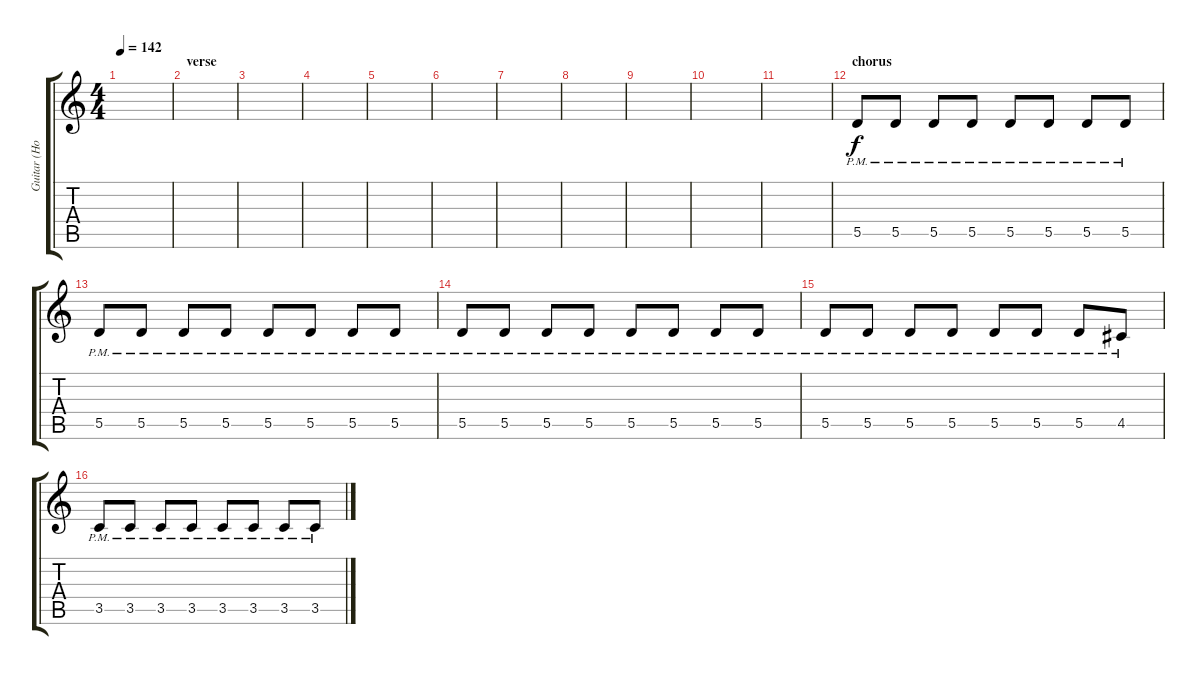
\track ("Guitar (Hodgson)" "Guitar (Ho") {instrument electricguitarmuted}
\staff {score tabs}
\tuning (E4 B3 G3 D3 A2 E2) {hide}
\ts (4 4)
\tempo 142
\clef g2
\ks c
|
\section ("" "verse")
|
|
|
|
|
|
|
|
|
|
\section ("" "chorus")
5.5{pm}.8 5.5{pm}.8 5.5{pm}.8 5.5{pm}.8 5.5{pm}.8 5.5{pm}.8 5.5{pm}.8 5.5{pm}.8 |
5.5{pm}.8 5.5{pm}.8 5.5{pm}.8 5.5{pm}.8 5.5{pm}.8 5.5{pm}.8 5.5{pm}.8 5.5{pm}.8 |
5.5{pm}.8 5.5{pm}.8 5.5{pm}.8 5.5{pm}.8 5.5{pm}.8 5.5{pm}.8 5.5{pm}.8 5.5{pm}.8 |
5.5{pm}.8 5.5{pm}.8 5.5{pm}.8 5.5{pm}.8 5.5{pm}.8 5.5{pm}.8 5.5{pm}.8 4.5{pm}.8 |
3.5{pm}.8 3.5{pm}.8 3.5{pm}.8 3.5{pm}.8 3.5{pm}.8 3.5{pm}.8 3.5{pm}.8 3.5{pm}.8
